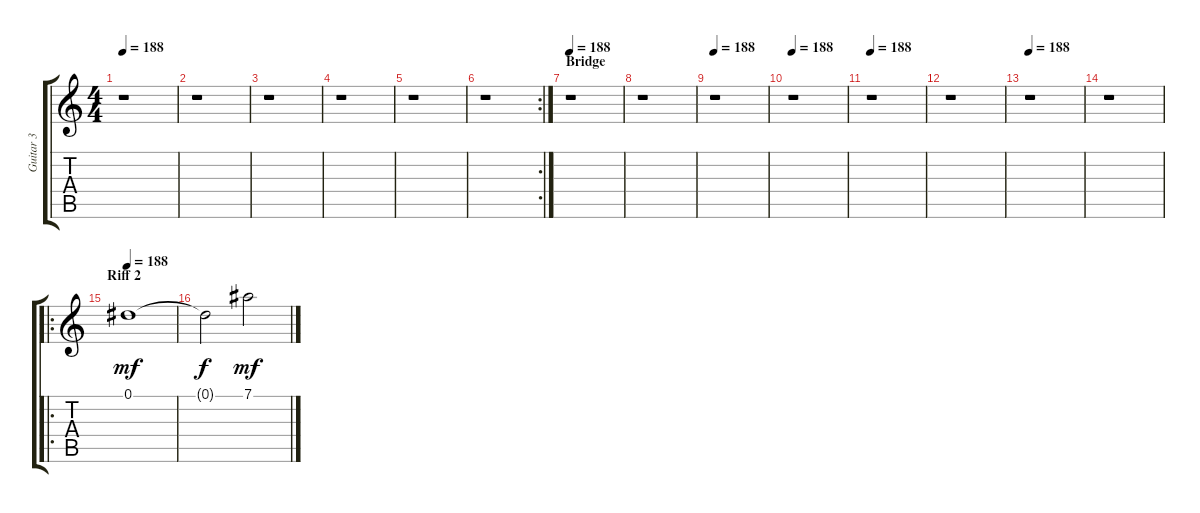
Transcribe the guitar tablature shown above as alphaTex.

\track ("Guitar 3" "Guitar 3") {instrument distortionguitar}
\staff {score tabs}
\tuning (Eb4 Bb3 Gb3 Db3 Ab2 Eb2) {hide}
\ts (4 4)
\tempo 188
\clef g2
\ks c
r.1{dy mf} |
r.1 |
r.1 |
r.1 |
r.1 |
\rc 2
r.1 |
\section ("" "Bridge")
\tempo 188
r.1 |
r.1 |
\tempo 188
r.1 |
\tempo 188
r.1 |
\tempo 188
r.1 |
r.1 |
\tempo 188
r.1 |
r.1 |
\ro
\section ("" "Riff 2")
\tempo 188
0.1.1 |
0.1{t}.2{dy f} 7.1.2{dy mf}
